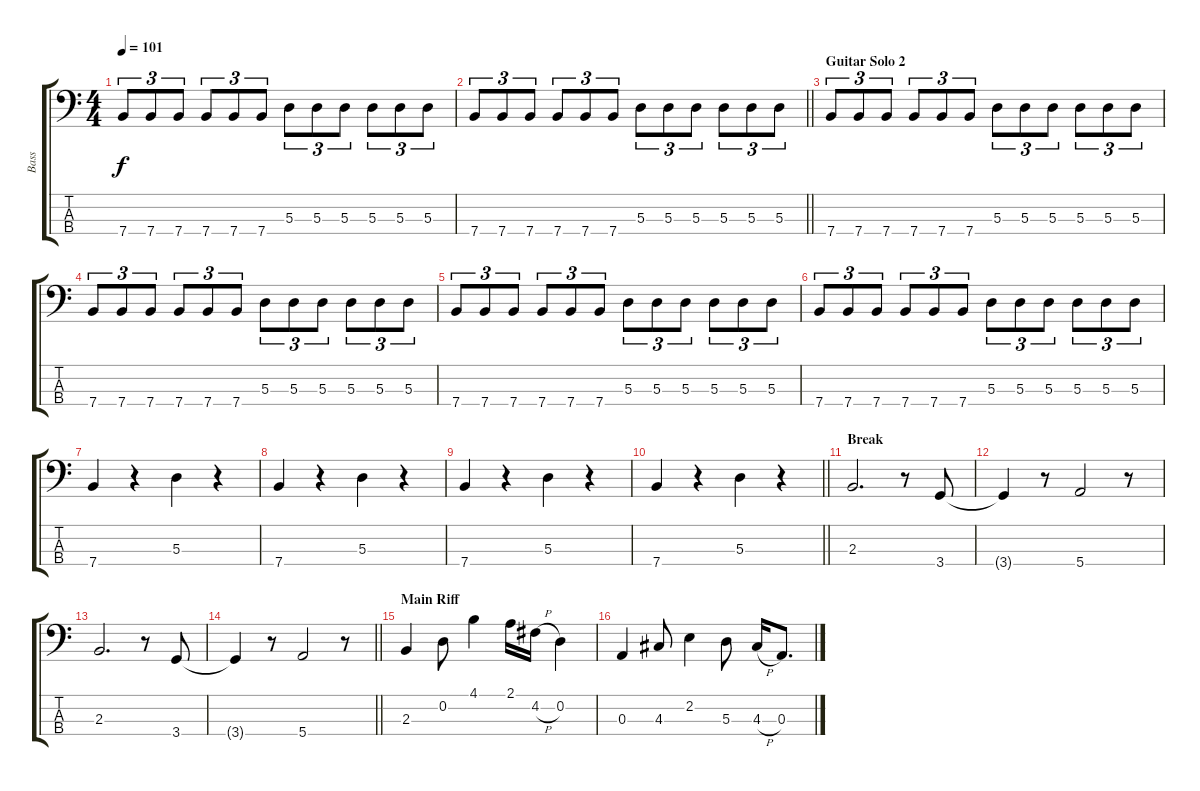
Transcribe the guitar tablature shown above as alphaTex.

\track ("Bass" "Bass") {instrument electricbassfinger}
\staff {score tabs}
\tuning (G2 D2 A1 E1) {hide}
\ts (4 4)
\tempo 101
\clef f4
\ks c
7.4.8{tu (3 2) dy f} 7.4.8{tu (3 2)} 7.4.8{tu (3 2)} 7.4.8{tu (3 2)} 7.4.8{tu (3 2)} 7.4.8{tu (3 2)} 5.3.8{tu (3 2)} 5.3.8{tu (3 2)} 5.3.8{tu (3 2)} 5.3.8{tu (3 2)} 5.3.8{tu (3 2)} 5.3.8{tu (3 2)} |
\barLineRight lightlight
7.4.8{tu (3 2)} 7.4.8{tu (3 2)} 7.4.8{tu (3 2)} 7.4.8{tu (3 2)} 7.4.8{tu (3 2)} 7.4.8{tu (3 2)} 5.3.8{tu (3 2)} 5.3.8{tu (3 2)} 5.3.8{tu (3 2)} 5.3.8{tu (3 2)} 5.3.8{tu (3 2)} 5.3.8{tu (3 2)} |
\section ("" "Guitar Solo 2")
7.4.8{tu (3 2)} 7.4.8{tu (3 2)} 7.4.8{tu (3 2)} 7.4.8{tu (3 2)} 7.4.8{tu (3 2)} 7.4.8{tu (3 2)} 5.3.8{tu (3 2)} 5.3.8{tu (3 2)} 5.3.8{tu (3 2)} 5.3.8{tu (3 2)} 5.3.8{tu (3 2)} 5.3.8{tu (3 2)} |
7.4.8{tu (3 2)} 7.4.8{tu (3 2)} 7.4.8{tu (3 2)} 7.4.8{tu (3 2)} 7.4.8{tu (3 2)} 7.4.8{tu (3 2)} 5.3.8{tu (3 2)} 5.3.8{tu (3 2)} 5.3.8{tu (3 2)} 5.3.8{tu (3 2)} 5.3.8{tu (3 2)} 5.3.8{tu (3 2)} |
7.4.8{tu (3 2)} 7.4.8{tu (3 2)} 7.4.8{tu (3 2)} 7.4.8{tu (3 2)} 7.4.8{tu (3 2)} 7.4.8{tu (3 2)} 5.3.8{tu (3 2)} 5.3.8{tu (3 2)} 5.3.8{tu (3 2)} 5.3.8{tu (3 2)} 5.3.8{tu (3 2)} 5.3.8{tu (3 2)} |
7.4.8{tu (3 2)} 7.4.8{tu (3 2)} 7.4.8{tu (3 2)} 7.4.8{tu (3 2)} 7.4.8{tu (3 2)} 7.4.8{tu (3 2)} 5.3.8{tu (3 2)} 5.3.8{tu (3 2)} 5.3.8{tu (3 2)} 5.3.8{tu (3 2)} 5.3.8{tu (3 2)} 5.3.8{tu (3 2)} |
7.4.4 r.4 5.3.4 r.4 |
7.4.4 r.4 5.3.4 r.4 |
7.4.4 r.4 5.3.4 r.4 |
\barLineRight lightlight
7.4.4 r.4 5.3.4 r.4 |
\section ("" "Break")
2.3.2{d} r.8 3.4.8 |
3.4{t}.4 r.8 5.4.2 r.8 |
2.3.2{d} r.8 3.4.8 |
\barLineRight lightlight
3.4{t}.4 r.8 5.4.2 r.8 |
\section ("" "Main Riff")
2.3.4 0.2.8 4.1.4 2.1.16 4.2{h}.16 0.2.4 |
0.3.4 4.3.8 2.2.4 5.3.8 4.3{h}.16 0.3.8{d}
